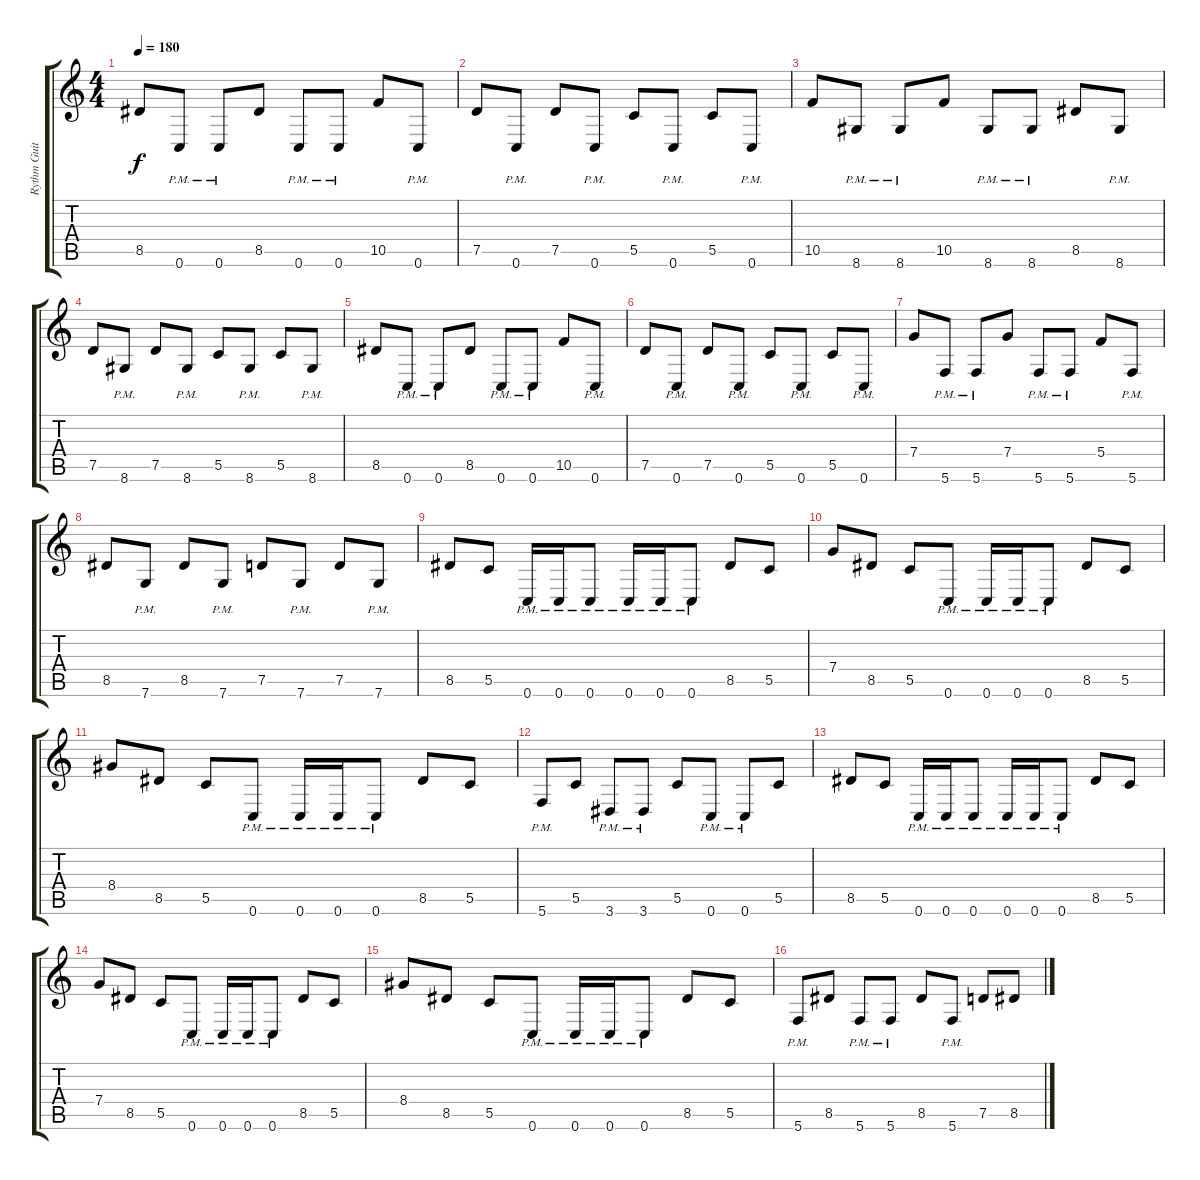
\track ("Rythm Guitar" "Rythm Guit") {instrument distortionguitar}
\staff {score tabs}
\tuning (D4 A3 F3 C3 G2 C2) {hide}
\ts (4 4)
\tempo 180
\clef g2
\ks c
8.5.8{dy f} 0.6{pm}.8 0.6{pm}.8 8.5.8 0.6{pm}.8 0.6{pm}.8 10.5.8 0.6{pm}.8 |
7.5.8 0.6{pm}.8 7.5.8 0.6{pm}.8 5.5.8 0.6{pm}.8 5.5.8 0.6{pm}.8 |
10.5.8 8.6{pm}.8 8.6{pm}.8 10.5.8 8.6{pm}.8 8.6{pm}.8 8.5.8 8.6{pm}.8 |
7.5.8 8.6{pm}.8 7.5.8 8.6{pm}.8 5.5.8 8.6{pm}.8 5.5.8 8.6{pm}.8 |
8.5.8 0.6{pm}.8 0.6{pm}.8 8.5.8 0.6{pm}.8 0.6{pm}.8 10.5.8 0.6{pm}.8 |
7.5.8 0.6{pm}.8 7.5.8 0.6{pm}.8 5.5.8 0.6{pm}.8 5.5.8 0.6{pm}.8 |
7.4.8 5.6{pm}.8 5.6{pm}.8 7.4.8 5.6{pm}.8 5.6{pm}.8 5.4.8 5.6{pm}.8 |
8.5.8 7.6{pm}.8 8.5.8 7.6{pm}.8 7.5.8 7.6{pm}.8 7.5.8 7.6{pm}.8 |
8.5.8 5.5.8 0.6{pm}.16 0.6{pm}.16 0.6{pm}.8 0.6{pm}.16 0.6{pm}.16 0.6{pm}.8 8.5.8 5.5.8 |
7.4.8 8.5.8 5.5.8 0.6{pm}.8 0.6{pm}.16 0.6{pm}.16 0.6{pm}.8 8.5.8 5.5.8 |
8.4.8 8.5.8 5.5.8 0.6{pm}.8 0.6{pm}.16 0.6{pm}.16 0.6{pm}.8 8.5.8 5.5.8 |
5.6{pm}.8 5.5.8 3.6{pm}.8 3.6{pm}.8 5.5.8 0.6{pm}.8 0.6{pm}.8 5.5.8 |
8.5.8 5.5.8 0.6{pm}.16 0.6{pm}.16 0.6{pm}.8 0.6{pm}.16 0.6{pm}.16 0.6{pm}.8 8.5.8 5.5.8 |
7.4.8 8.5.8 5.5.8 0.6{pm}.8 0.6{pm}.16 0.6{pm}.16 0.6{pm}.8 8.5.8 5.5.8 |
8.4.8 8.5.8 5.5.8 0.6{pm}.8 0.6{pm}.16 0.6{pm}.16 0.6{pm}.8 8.5.8 5.5.8 |
5.6{pm}.8 8.5.8 5.6{pm}.8 5.6{pm}.8 8.5.8 5.6{pm}.8 7.5.8 8.5.8
